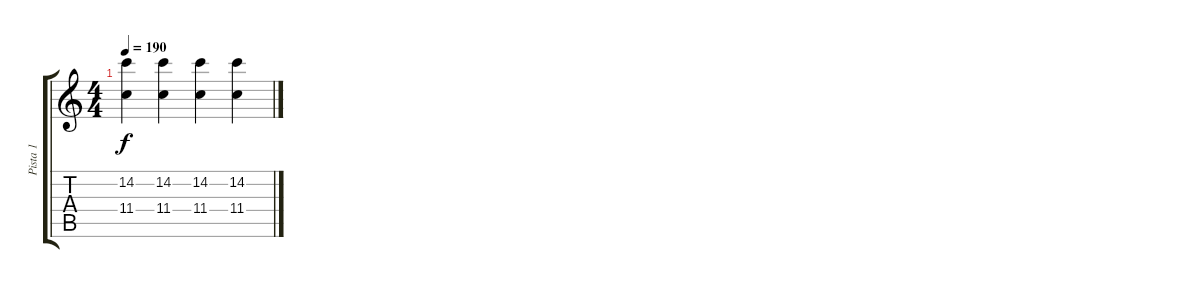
\track ("Pista 1" "Pista 1") {instrument distortionguitar}
\staff {score tabs}
\tuning (Eb4 Bb3 Gb3 Db3 Ab2 Db2) {hide}
\ts (4 4)
\tempo 190
\clef g2
\ks c
(14.2 11.4).4{dy f} (14.2 11.4).4 (14.2 11.4).4 (14.2 11.4).4
